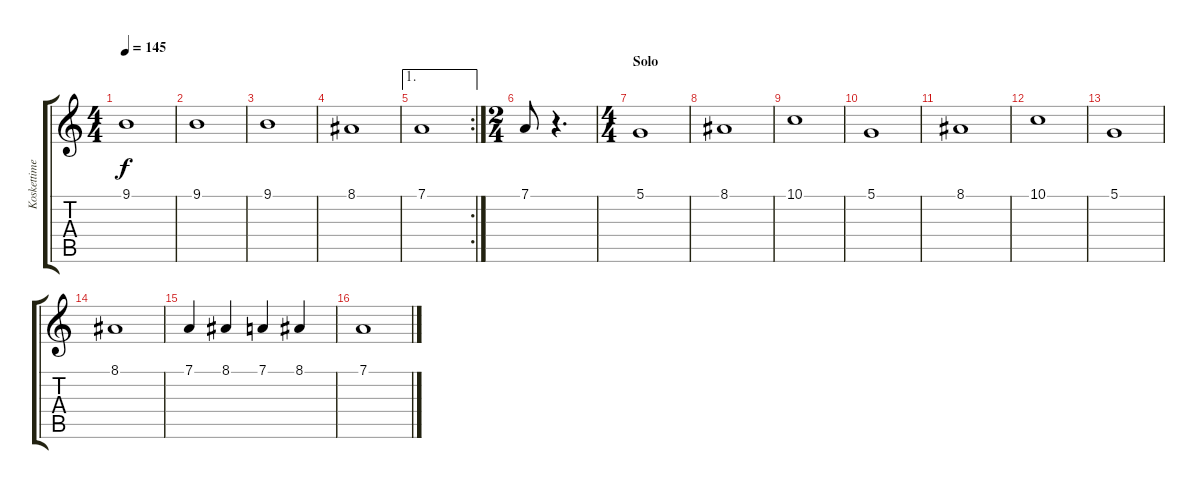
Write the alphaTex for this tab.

\track ("Koskettimet 4" "Koskettime") {instrument tubularbells}
\staff {score tabs}
\tuning (D4 A3 F3 C3 G2 D2) {hide}
\ts (4 4)
\tempo 145
\clef g2
\ks c
9.1.1{dy f} |
9.1.1 |
9.1.1 |
8.1.1 |
\ae 1
\rc 2
7.1.1 |
\ts (2 4)
7.1.8 r.4{d} |
\ts (4 4)
\section ("" "Solo")
5.1.1 |
8.1.1 |
10.1.1 |
5.1.1 |
8.1.1 |
10.1.1 |
5.1.1 |
8.1.1 |
7.1.4 8.1.4 7.1.4 8.1.4 |
7.1.1
